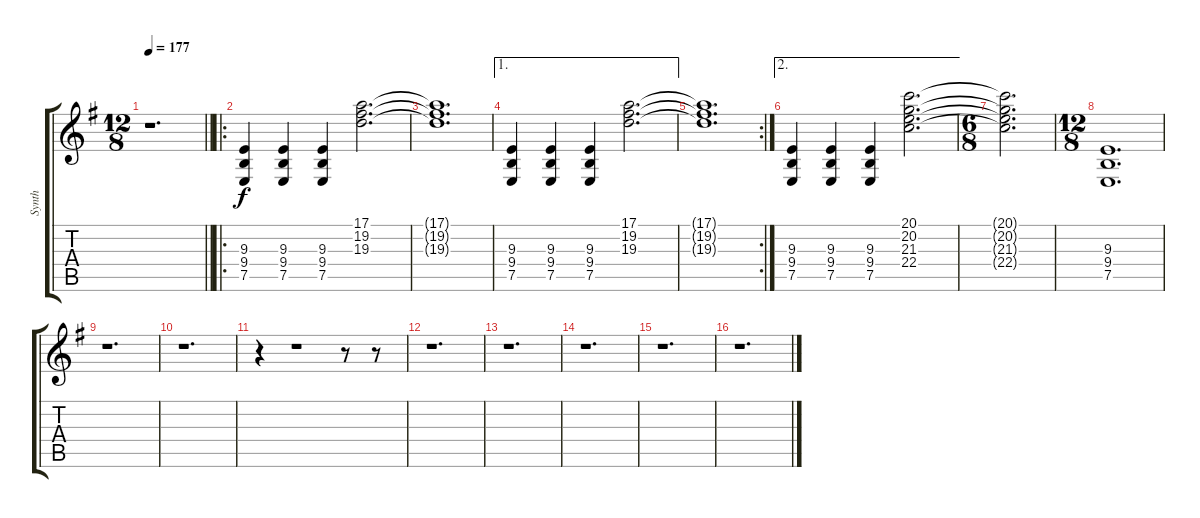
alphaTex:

\track ("Synth" "Synth") {instrument pad1newage}
\staff {score tabs}
\tuning (E4 B3 G3 D3 A2 E2) {hide}
\ts (12 8)
\tempo 177
\clef g2
\barLineRight lightlight
\ks g
r.1{d dy f} |
\ro
(9.3 9.4 7.5).4 (9.3 9.4 7.5).4 (9.3 9.4 7.5).4 (17.1 19.2 19.3).2{d} |
(17.1{t} 19.2{t} 19.3{t}).1{d} |
\ae 1
(9.3 9.4 7.5).4 (9.3 9.4 7.5).4 (9.3 9.4 7.5).4 (17.1 19.2 19.3).2{d} |
\rc 2
(17.1{t} 19.2{t} 19.3{t}).1{d} |
\ae 2
(9.3 9.4 7.5).4 (9.3 9.4 7.5).4 (9.3 9.4 7.5).4 (20.1 20.2 21.3 22.4).2{d} |
\ts (6 8)
(20.1{t} 20.2{t} 21.3{t} 22.4{t}).2{d} |
\ts (12 8)
(9.3 9.4 7.5).1{d} |
r.1{d} |
r.1{d} |
r.4 r.1 r.8 r.8 |
r.1{d} |
r.1{d} |
r.1{d} |
r.1{d} |
r.1{d}
